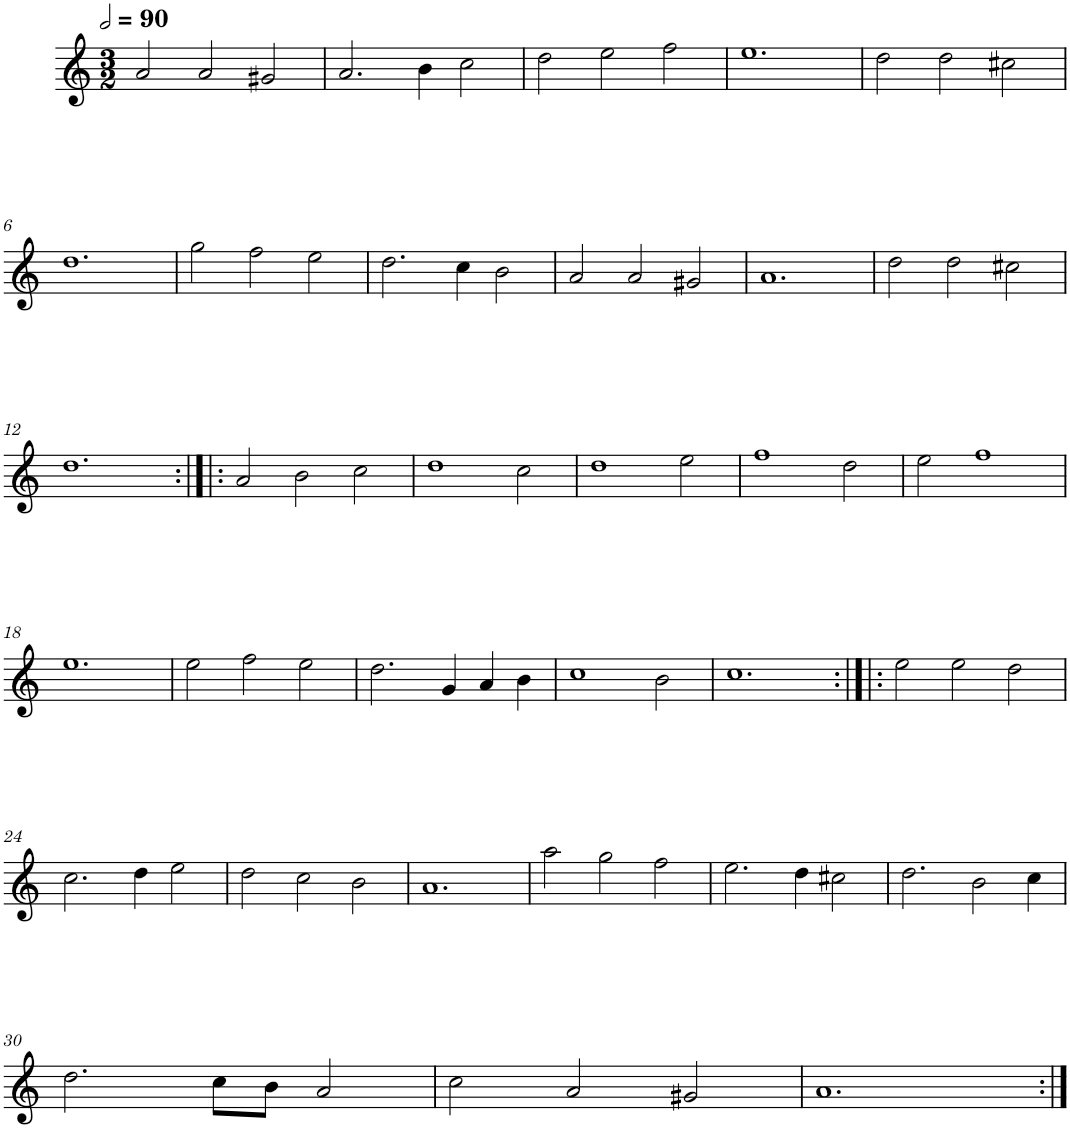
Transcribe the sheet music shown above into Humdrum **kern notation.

**kern
*part1
*staff1
*I"Cinq parties
*clefG2
*k[]
*M3/2
*MM180
=1
2a/
2a/
2g#X/
=2
2.a/
4b\
2cc\
=3
2dd\
2ee\
2ff\
=4
1.ee
=5
2dd\
2dd\
2cc#X\
!!LO:LB:g=z
=6
1.dd
=7
2gg\
2ff\
2ee\
=8
2.dd\
4cc\
2b\
=9
2a/
2a/
2g#X/
=10
1.a
=11
2dd\
2dd\
2cc#X\
!!LO:LB:g=z
=12
1.dd
=13:|!|:
2a/
2b\
2cc\
=14
1dd
2cc\
=15
1dd
2ee\
=16
1ff
2dd\
=17
2ee\
1ff
!!LO:LB:g=z
=18
1.ee
=19
2ee\
2ff\
2ee\
=20
2.dd\
4g/
4a/
4b\
=21
1cc
2b\
=22
1.cc
=23:|!|:
2ee\
2ee\
2dd\
!!LO:LB:g=z
=24
2.cc\
4dd\
2ee\
=25
2dd\
2cc\
2b\
=26
1.a
=27
2aa\
2gg\
2ff\
=28
2.ee\
4dd\
2cc#X\
=29
2.dd\
2b\
4cc\
!!LO:LB:g=z
=30
2.dd\
8cc\L
8b\J
2a/
=31
2cc\
2a/
2g#X/
=32
1.a
=:|!
*-
